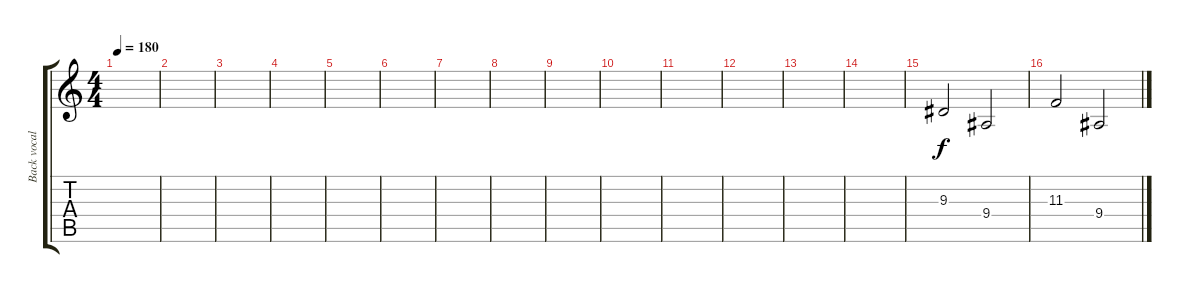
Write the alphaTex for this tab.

\track ("Back vocals" "Back vocal") {instrument choiraahs}
\staff {score tabs}
\tuning (Eb4 Bb3 Gb3 Db3 Ab2 Eb2) {hide}
\ts (4 4)
\tempo 180
\clef g2
\ks c
|
|
|
|
|
|
|
|
|
|
|
|
|
|
9.3.2 9.4.2 |
11.3.2 9.4.2
